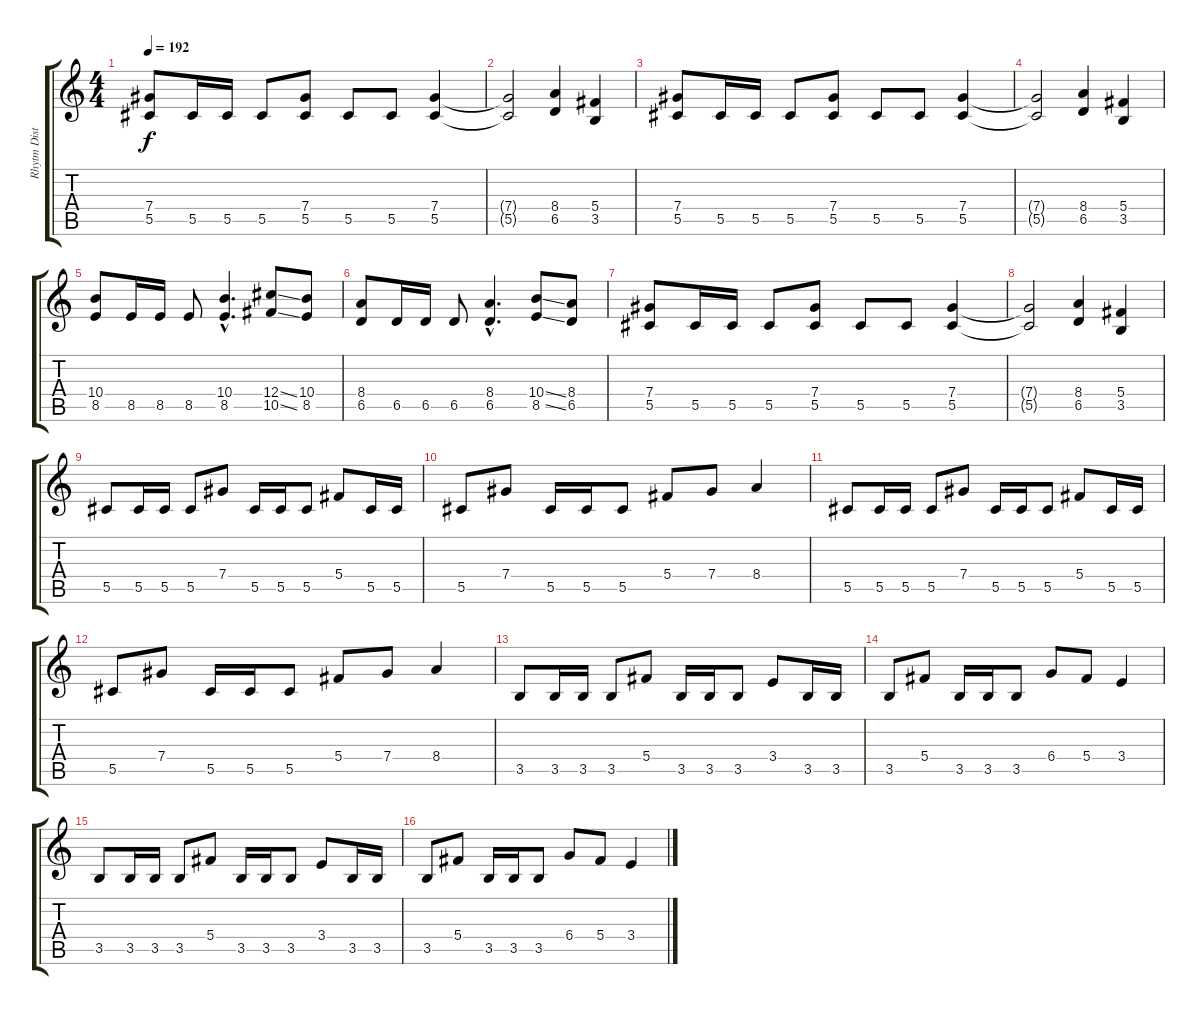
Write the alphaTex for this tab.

\track ("Rhytm Distortion" "Rhytm Dist") {instrument overdrivenguitar}
\staff {score tabs}
\tuning (Eb4 Bb3 Gb3 Db3 Ab2 Eb2) {hide}
\ts (4 4)
\tempo 192
\clef g2
\ks c
(7.4 5.5).8{dy f} 5.5.16 5.5.16 5.5.8 (7.4 5.5).8 5.5.8 5.5.8 (7.4 5.5).4 |
(7.4{t} 5.5{t}).2 (8.4 6.5).4 (5.4 3.5).4 |
(7.4 5.5).8 5.5.16 5.5.16 5.5.8 (7.4 5.5).8 5.5.8 5.5.8 (7.4 5.5).4 |
(7.4{t} 5.5{t}).2 (8.4 6.5).4 (5.4 3.5).4 |
(10.4 8.5).8 8.5.16 8.5.16 8.5.8 (10.4{hac} 8.5{hac}).4{d} (12.4{ss} 10.5{ss}).8 (10.4 8.5).8 |
(8.4 6.5).8 6.5.16 6.5.16 6.5.8 (8.4{hac} 6.5{hac}).4{d} (10.4{ss} 8.5{ss}).8 (8.4 6.5).8 |
(7.4 5.5).8 5.5.16 5.5.16 5.5.8 (7.4 5.5).8 5.5.8 5.5.8 (7.4 5.5).4 |
(7.4{t} 5.5{t}).2 (8.4 6.5).4 (5.4 3.5).4 |
5.5.8 5.5.16 5.5.16 5.5.8 7.4.8 5.5.16 5.5.16 5.5.8 5.4.8 5.5.16 5.5.16 |
5.5.8 7.4.8 5.5.16 5.5.16 5.5.8 5.4.8 7.4.8 8.4.4 |
5.5.8 5.5.16 5.5.16 5.5.8 7.4.8 5.5.16 5.5.16 5.5.8 5.4.8 5.5.16 5.5.16 |
5.5.8 7.4.8 5.5.16 5.5.16 5.5.8 5.4.8 7.4.8 8.4.4 |
3.5.8 3.5.16 3.5.16 3.5.8 5.4.8 3.5.16 3.5.16 3.5.8 3.4.8 3.5.16 3.5.16 |
3.5.8 5.4.8 3.5.16 3.5.16 3.5.8 6.4.8 5.4.8 3.4.4 |
3.5.8 3.5.16 3.5.16 3.5.8 5.4.8 3.5.16 3.5.16 3.5.8 3.4.8 3.5.16 3.5.16 |
3.5.8 5.4.8 3.5.16 3.5.16 3.5.8 6.4.8 5.4.8 3.4.4
